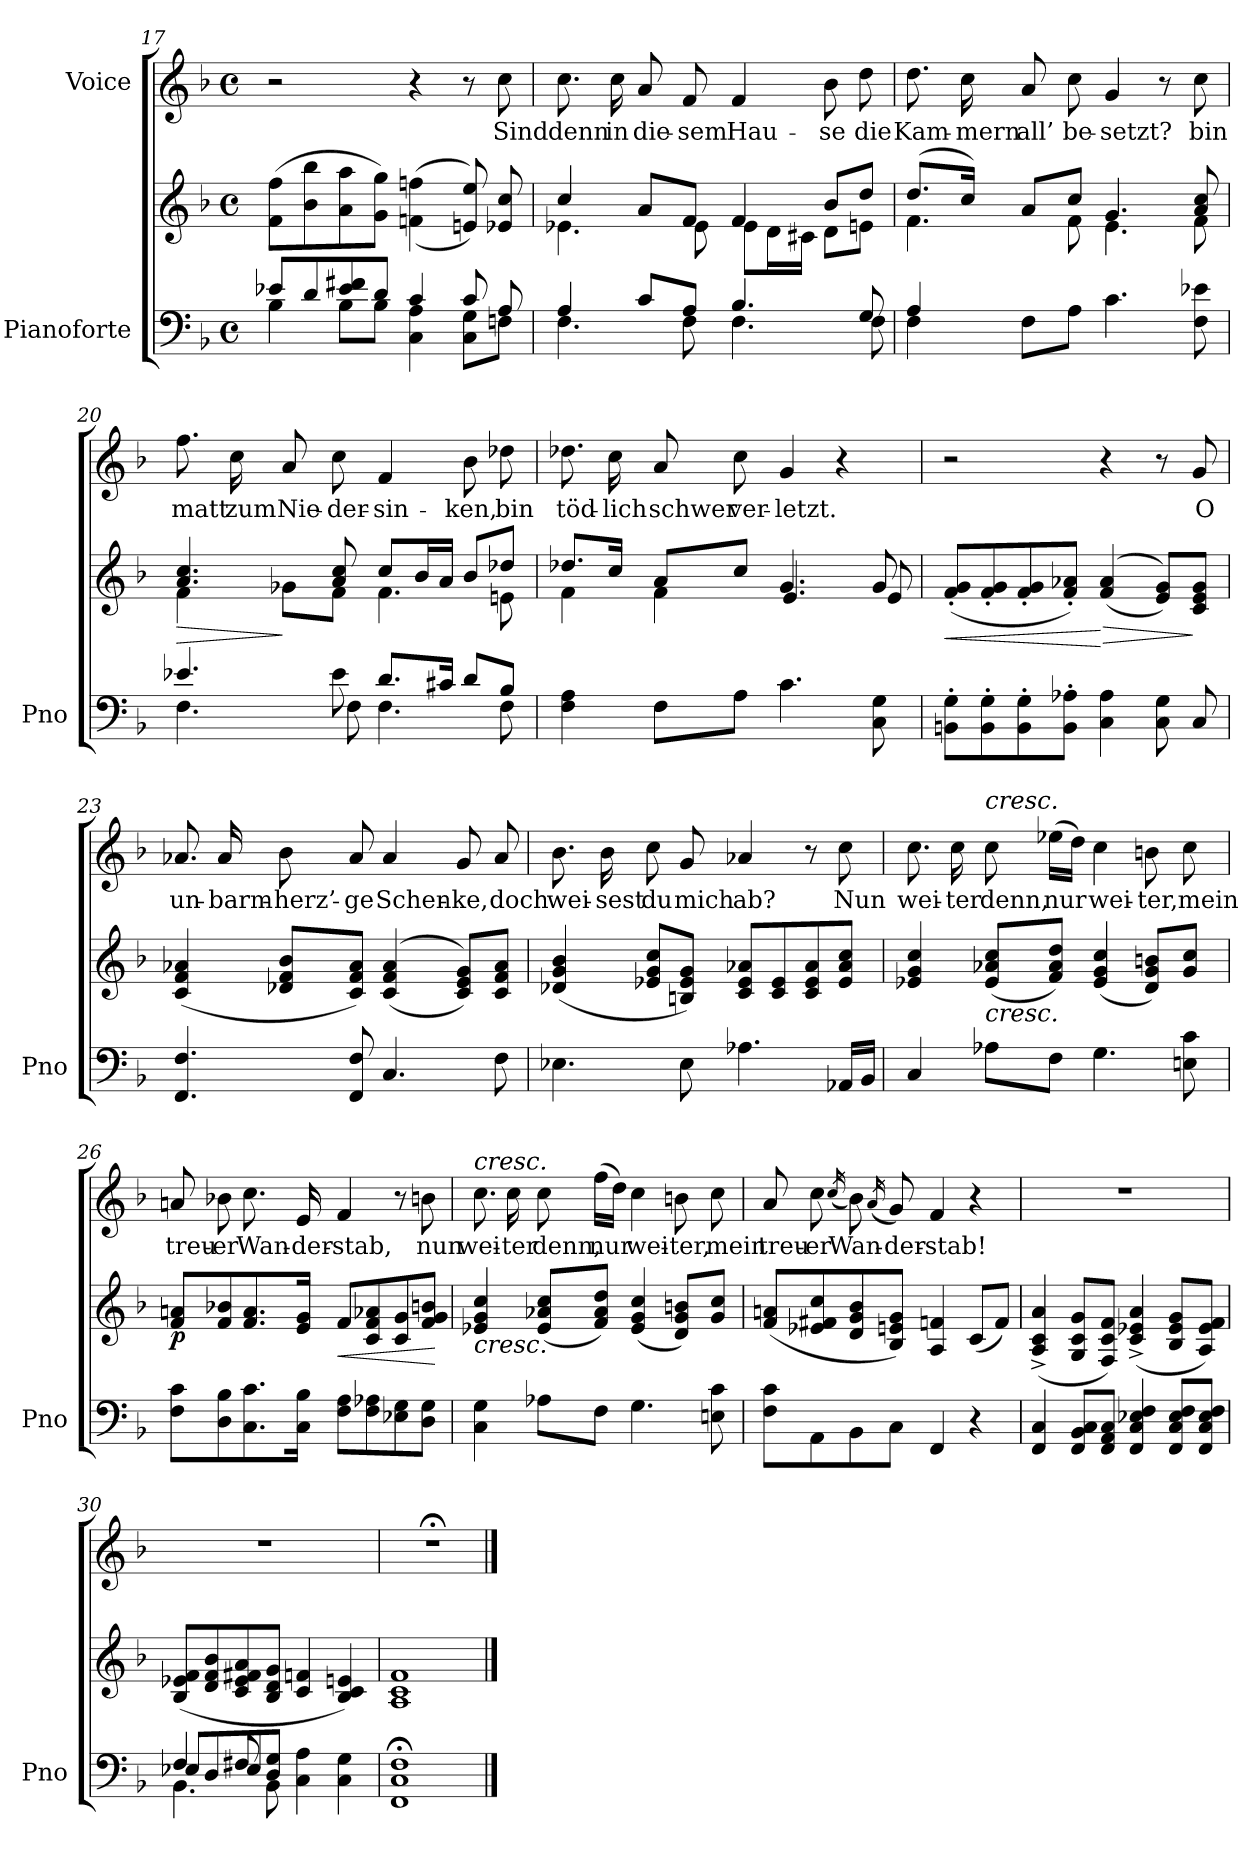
**kern	**kern	**dynam	**kern	**text
*part2	*part2	*part2	*part1	*part1
*staff3	*staff2	*staff2/3	*staff1	*staff1
*I"Pianoforte	*	*	*I"Voice	*
*I'Pno	*	*	*	*
*clefF4	*clefG2	*	*clefG2	*
*k[b-]	*k[b-]	*	*k[b-]	*
*M4/4	*M4/4	*	*M4/4	*
*met(c)	*met(c)	*	*met(c)	*
=17	=17	=17	=17	=17
*^	*	*	*	*
8e-X/L	4B-\	(>8f\ 8ff\L	.	2r	.
8d/	.	8b-\ 8bb-\	.	.	.
8e-/ 8f#X/	8B-\L	8a\ 8aa\	.	.	.
8d/J	8B-\J	8g\ 8gg\J)	.	.	.
4c/	4C\ 4A\	(>(>4fn\ 4ffn\	.	4r	.
8c/	8C\ 8G\L	8en/ 8ee/))	.	8r	.
!	!	!	!	!	!LO:LY:b
8A/	8Fn\J	8e-X/ 8cc/	.	8cc\	Sind
=18	=18	=18	=18	=18	=18
*	*	*^	*	*	*
!	!	!	!	!	!	!LO:LY:b
4A/	4.F\	4cc/	4.e-X\	.	8.cc\	denn
!	!	!	!	!	!	!LO:LY:b
.	.	.	.	.	16cc\	in
!	!	!	!	!	!	!LO:LY:b
8c/L	.	8a/L	.	.	8a/	die-
!	!	!	!	!	!	!LO:LY:b
8A/J	8F\	8f/J	8e-\	.	8f/	-sem
!	!	!	!	!	!	!LO:LY:b
4.B-/	4.F\	4f/	8e-\L	.	4f/	Hau-
.	.	.	16d\L	.	.	.
.	.	.	16c#X\JJ	.	.	.
!	!	!	!	!	!	!LO:LY:b
.	.	8b-/L	8d\L	.	8b-\	se
!	!	!	!	!	!	!LO:LY:b
8G/	8F\	8dd/J	8en\J	.	8dd\	die
!!LO:LB:g=z
=19	=19	=19	=19	=19	=19	=19
!	!	!	!	!	!	!LO:LY:b
4A/	4F\	(>8.dd/L	4.f\	.	8.dd\	Kam-
!	!	!	!	!	!	!LO:LY:b
.	.	16cc/Jk)	.	.	16cc\	-mern
!	!	!	!	!	!	!LO:LY:b
8F\L	4ryy	8a/L	.	.	8a/	all’
!	!	!	!	!	!	!LO:LY:b
8A\J	.	8cc/J	8f\	.	8cc\	be-
!	!	!	!	!	!	!LO:LY:b
4.c\	2ryy	4.g/	4.e\	.	4g/	-setzt?
.	.	.	.	.	8r	.
!	!	!	!	!	!	!LO:LY:b
8F\ 8e-X\	.	8a/ 8cc/	8f\	.	8cc\	bin
=20	=20	=20	=20	=20	=20	=20
!	!	!	!	!LO:HP:b	!	!LO:LY:b
4.e-X/	4.F\	4.a/ 4.cc/	4f\	>	8.ff\	matt
!	!	!	!	!	!	!LO:LY:b
.	.	.	.	.	16cc\	zum
!	!	!	!	!	!	!LO:LY:b
.	.	.	8g-X\L	]	8a/	Nie-
!	!	!	!	!	!	!LO:LY:b
8e-\	8F\	8a/ 8cc/	8f\J	.	8cc\	-der-
!	!	!	!	!	!	!LO:LY:b
8.d/L	4.F\	8cc/L	4.f\	.	4f/	-sin-
.	.	16b-/L	.	.	.	.
16c#X/Jk	.	16a/JJ	.	.	.	.
!	!	!	!	!	!	!LO:LY:b
8d/L	.	8b-/L	.	.	8b-\	-ken,
!	!	!	!	!	!	!LO:LY:b
8B-/J	8F\	8dd-X/J	8en\	.	8dd-X\	bin
!!LO:LB:g=z
=21	=21	=21	=21	=21	=21	=21
!	!	!	!	!	!	!LO:LY:b
*v	*v	*	*	*	*	*
4F\ 4A\	8.dd-X/L	4f\	.	8.dd-X\	töd-
!	!	!	!	!	!LO:LY:b
.	16cc/Jk	.	.	16cc\	-lich
!	!	!	!	!	!LO:LY:b
8F\L	8a/L	4f\	.	8a/	schwer
!	!	!	!	!	!LO:LY:b
8A\J	8cc/J	.	.	8cc\	ver-
!	!	!	!	!	!LO:LY:b
4.c\	4.g/	4.e/	.	4g/	-letzt.
.	.	.	.	4r	.
8C\ 8G\	8g/	8e/	.	.	.
=22	=22	=22	=22	=22	=22
!	!	!	!LO:HP:b	!	!
*	*v	*v	*	*	*
8BBn\' 8G\'L	(<8f/' 8g/'L	<	2r	.
8BB\' 8G\'	8f/' 8g/'	.	.	.
8BB\' 8G\'	8f/' 8g/'	.	.	.
8BB\' 8A-X\'J	8f/' 8a-X/'J)	.	.	.
!	!	!LO:HP:n=1:b	!	!
4C\ 4A-\	(<(<4f/ 4a-/	[ >	4r	.
8C\ 8G\	8e/ 8g/L))	.	8r	.
!	!	!	!	!LO:LY:b
8C/	8c/ 8e/ 8g/J	]	8g/	O
=23	=23	=23	=23	=23
!	!	!	!	!LO:LY:b
4.FF/ 4.F/	(<4c/ 4f/ 4a-X/	.	8.a-X/	un-
!	!	!	!	!LO:LY:b
.	.	.	16a-/	-barm-
!	!	!	!	!LO:LY:b
.	8d-X/ 8f/ 8b-/L	.	8b-\	-herz’-
!	!	!	!	!LO:LY:b
8FF/ 8F/	8c/ 8f/ 8a-/J)	.	8a-/	-ge
!	!	!	!	!LO:LY:b
4.C/	(<(>4c/ 4f/ 4a-/	.	4a-/	Schen-
!	!	!	!	!LO:LY:b
.	8c/ 8e/ 8g/L))	.	8g/	-ke,
!	!	!	!	!LO:LY:b
8F\	8c/ 8f/ 8a-/J	.	8a-/	doch
=24	=24	=24	=24	=24
!	!	!	!	!LO:LY:b
4.E-X\	(<4d-X/ 4g/ 4b-/	.	8.b-\	wei-
!	!	!	!	!LO:LY:b
.	.	.	16b-\	-sest
!	!	!	!	!LO:LY:b
.	8e-X/ 8g/ 8cc/L	.	8cc\	du
!	!	!	!	!LO:LY:b
8E-\	8Bn/ 8e-/ 8g/J)	.	8g/	mich
!	!	!	!	!LO:LY:b
4.A-X\	8c/ 8e-/ 8a-X/L	.	4a-X/	ab?
.	8c/ 8e-/	.	.	.
.	8c/ 8e-/ 8a-/	.	8r	.
!	!	!	!	!LO:LY:b
16AA-X/LL	8e-/ 8a-/ 8cc/J	.	8cc\	Nun
16BB-/JJ	.	.	.	.
!!LO:LB:g=z
=25	=25	=25	=25	=25
!	!	!	!	!LO:LY:b
4C/	4e-X/ 4g/ 4cc/	.	8.cc\	wei-
!	!	!	!	!LO:LY:b
.	.	.	16cc\	-ter
!	!	!	!LO:TX:a:i:t=cresc.	!
!	!LO:TX:b:i:t=cresc.	!	!	!
!	!	!	!	!LO:LY:b
8A-X\L	(<8e-/ 8a-X/ 8cc/L	.	8cc\	denn,
!	!	!	!	!LO:LY:b
8F\J	8f/ 8a-/ 8dd/J)	.	(>16ee-X\LL	nur
.	.	.	16dd\JJ)	.
!	!	!	!	!LO:LY:b
4.G\	(<4e-/ 4g/ 4cc/	.	4cc\	wei-
!	!	!	!	!LO:LY:b
.	8d/ 8g/ 8bn/L)	.	8bn\	-ter,
!	!	!	!	!LO:LY:b
8En\ 8c\	8g/ 8cc/J	.	8cc\	mein
=26	=26	=26	=26	=26
!	!	!LO:DY:b	!	!LO:LY:b
8F\ 8c\L	8f/ 8an/L	p	8an/	treu-
!	!	!	!	!LO:LY:b
8D\ 8B-\	8f/ 8b-X/	.	8b-X\	-er
!	!	!	!	!LO:LY:b
8.C\ 8.c\	8.f/ 8.a/	.	8.cc\	Wan-
!	!	!	!	!LO:LY:b
16C\ 16B-\Jk	16e/ 16g/Jk	.	16e/	-der-
!	!	!LO:HP:b	!	!LO:LY:b
8F\ 8A\L	8f/L	<	4f/	-stab,
8F\ 8A-X\	8c/ 8f/ 8a-X/	.	.	.
8E-X\ 8G\	8c/ 8g/	.	8r	.
!	!	!	!	!LO:LY:b
8D\ 8G\J	8f/ 8g/ 8bn/J	.	8bn\	nun
.	.	[	.	.
=27	=27	=27	=27	=27
!	!	!	!LO:TX:a:i:t=cresc.	!
!	!LO:TX:b:i:t=cresc.	!	!	!
!	!	!	!	!LO:LY:b
4C\ 4G\	4e-X/ 4g/ 4cc/	.	8.cc\	wei-
!	!	!	!	!LO:LY:b
.	.	.	16cc\	-ter
!	!	!	!	!LO:LY:b
8A-X\L	(<8e-/ 8a-X/ 8cc/L	.	8cc\	denn,
!	!	!	!	!LO:LY:b
8F\J	8f/ 8a-/ 8dd/J)	.	(>16ff\LL	nur
.	.	.	16dd\JJ)	.
!	!	!	!	!LO:LY:b
4.G\	(<4e-/ 4g/ 4cc/	.	4cc\	wei-
!	!	!	!	!LO:LY:b
.	8d/ 8g/ 8bn/L)	.	8bn\	-ter,
!	!	!	!	!LO:LY:b
8En\ 8c\	8g/ 8cc/J	.	8cc\	mein
!!LO:LB:g=z
=28	=28	=28	=28	=28
!	!	!	!	!LO:LY:b
8F\ 8c\L	(<8f/ 8an/L	.	8a/	treu-
!	!	!	!	!LO:LY:b
8AA\	8e-X/ 8f#X/ 8cc/	.	8cc\	-er
.	.	.	(<16qcc/	.
!	!	!	!	!LO:LY:b
8BB-\	8d/ 8g/ 8b-/	.	8b-\)	Wan-
.	.	.	(<16qa/	.
!	!	!	!	!LO:LY:b
8C\J	8B-/ 8en/ 8g/J)	.	8g/)	-der-
!	!	!	!	!LO:LY:b
4FF/	4A/ 4fn/	.	4f/	-stab!
4r	(<8c/L	.	4r	.
.	8f/J)	.	.	.
=29	=29	=29	=29	=29
4FF/ 4C/	(<4A/^ 4c/^ 4a/^	.	1r	.
8FF/ 8BB-/ 8C/L	8G/ 8c/ 8g/L	.	.	.
8FF/ 8AA/ 8C/J	8F/ 8c/ 8f/J)	.	.	.
4FF/ 4C/ 4E-X/ 4F/	(<4c/^ 4e-X/^ 4a/^	.	.	.
8FF/ 8C/ 8E-/ 8F/L	8B-/ 8e-/ 8g/L	.	.	.
8FF/ 8C/ 8E-/ 8F/J	8A/ 8e-/ 8f/J)	.	.	.
=30	=30	=30	=30	=30
*^	*	*	*	*
*	*^	*	*	*	*
4F/	8E-X/L	4.BB-\	(>8B-/ 8e-X/ 8f/L	.	1r	.
.	8D/	.	8d/ 8f/ 8b-/	.	.	.
8F#X/	8E-/	.	8c/ 8e-/ 8f#X/ 8a/	.	.	.
8ryy	8D/ 8G/J	8BB-\	8B-/ 8d/ 8g/J	.	.	.
2ryy	2ryy	4C\ 4A\	4c/ 4fn/	.	.	.
.	.	4C\ 4G\	4B-/ 4c/ 4en/)	.	.	.
*v	*v	*v	*	*	*	*
=31	=31	=31	=31	=31
1FF;< 1C;< 1F;<	1A 1c 1f	.	1r;<	.
==	==	==	==	==
*-	*-	*-	*-	*-
